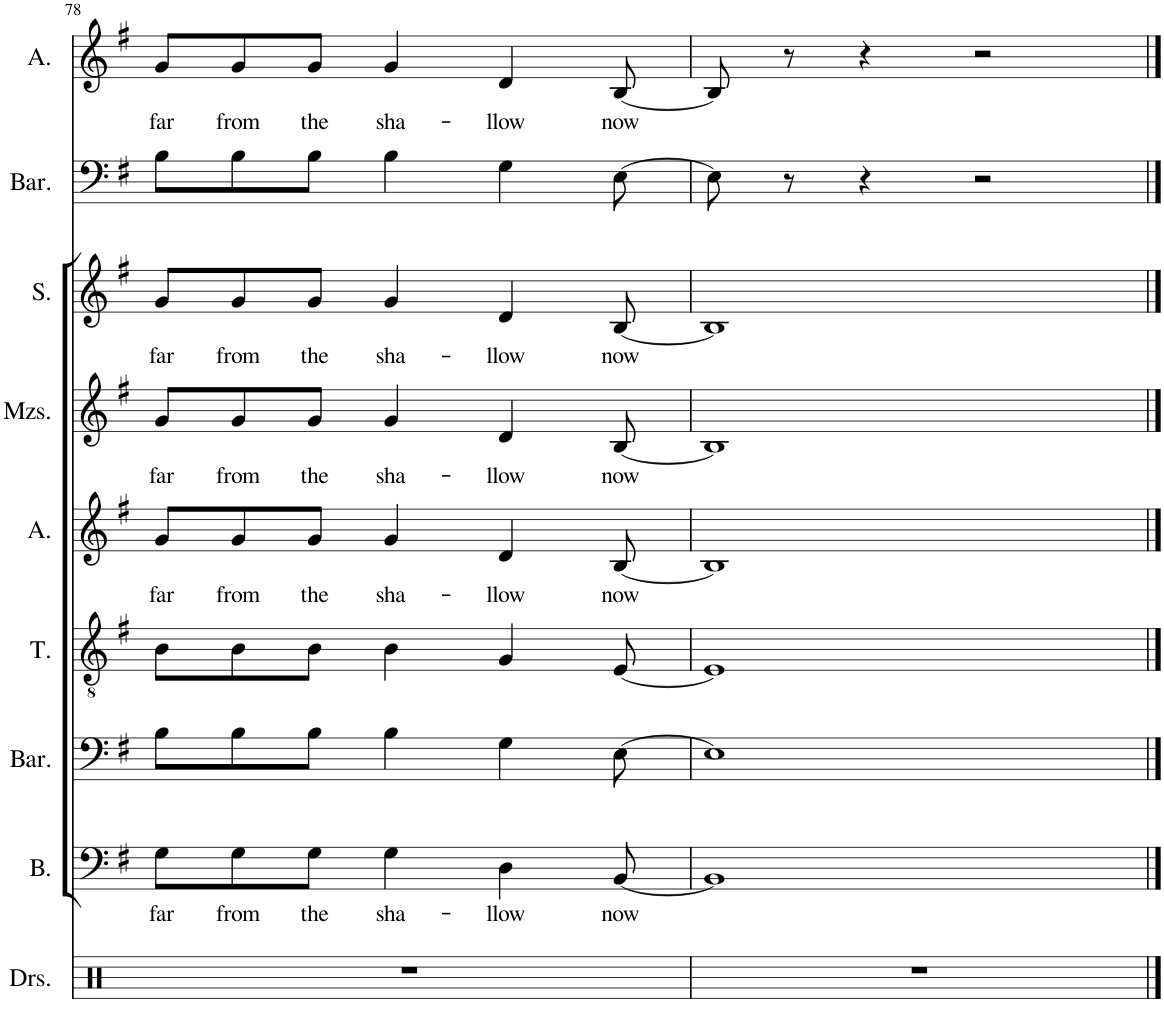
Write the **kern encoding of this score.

**kern	**kern	**text	**kern	**kern	**kern	**text	**kern	**text	**kern	**text	**kern	**kern	**text
*part9	*part8	*part8	*part7	*part6	*part5	*part5	*part4	*part4	*part3	*part3	*part2	*part1	*part1
*staff9	*staff8	*staff8	*staff7	*staff6	*staff5	*staff5	*staff4	*staff4	*staff3	*staff3	*staff2	*staff1	*staff1
*I"Drumset	*I"Bass	*	*I"Baritone	*I"Tenor	*I"Alto	*	*I"Mezzo-soprano	*	*I"Soprano	*	*I"Baritone	*I"Alto	*
*I'Drs.	*I'B.	*	*I'Bar.	*I'T.	*I'A.	*	*I'Mzs.	*	*I'S.	*	*I'Bar.	*I'A.	*
!!LO:PB:g=z
*clefX	*clefF4	*	*clefF4	*clefGv2	*clefG2	*	*clefG2	*	*clefG2	*	*clefF4	*clefG2	*
*k[]	*k[f#]	*	*k[f#]	*k[f#]	*k[f#]	*	*k[f#]	*	*k[f#]	*	*k[f#]	*k[f#]	*
*M4/4	*M4/4	*	*M4/4	*M4/4	*M4/4	*	*M4/4	*	*M4/4	*	*M4/4	*M4/4	*
=78	=78	=78	=78	=78	=78	=78	=78	=78	=78	=78	=78	=78	=78
!	!	!LO:LY:b	!	!	!	!LO:LY:b	!	!LO:LY:b	!	!LO:LY:b	!	!	!LO:LY:b
1r	8G\L	far	8B\L	8B\L	8g/L	far	8g/L	far	8g/L	far	8B\L	8g/L	far
!	!	!LO:LY:b	!	!	!	!LO:LY:b	!	!LO:LY:b	!	!LO:LY:b	!	!	!LO:LY:b
.	8G\	from	8B\	8B\	8g/	from	8g/	from	8g/	from	8B\	8g/	from
!	!	!LO:LY:b	!	!	!	!LO:LY:b	!	!LO:LY:b	!	!LO:LY:b	!	!	!LO:LY:b
.	8G\J	the	8B\J	8B\J	8g/J	the	8g/J	the	8g/J	the	8B\J	8g/J	the
!	!	!LO:LY:b	!	!	!	!LO:LY:b	!	!LO:LY:b	!	!LO:LY:b	!	!	!LO:LY:b
.	4G\	sha-	4B\	4B\	4g/	sha-	4g/	sha-	4g/	sha-	4B\	4g/	sha-
!	!	!LO:LY:b	!	!	!	!LO:LY:b	!	!LO:LY:b	!	!LO:LY:b	!	!	!LO:LY:b
.	4D\	-llow	4G\	4G/	4d/	-llow	4d/	-llow	4d/	-llow	4G\	4d/	-llow
!	!	!LO:LY:b	!	!	!	!LO:LY:b	!	!LO:LY:b	!	!LO:LY:b	!	!	!LO:LY:b
.	[8BB/	now	[8E\	[8E/	[8B/	now	[8B/	now	[8B/	now	[8E\	[8B/	now
=79	=79	=79	=79	=79	=79	=79	=79	=79	=79	=79	=79	=79	=79
1r	1BB]	.	1E]	1E]	1B]	.	1B]	.	1B]	.	8E\]	8B/]	.
.	.	.	.	.	.	.	.	.	.	.	8r	8r	.
.	.	.	.	.	.	.	.	.	.	.	4r	4r	.
.	.	.	.	.	.	.	.	.	.	.	2r	2r	.
==	==	==	==	==	==	==	==	==	==	==	==	==	==
*-	*-	*-	*-	*-	*-	*-	*-	*-	*-	*-	*-	*-	*-
